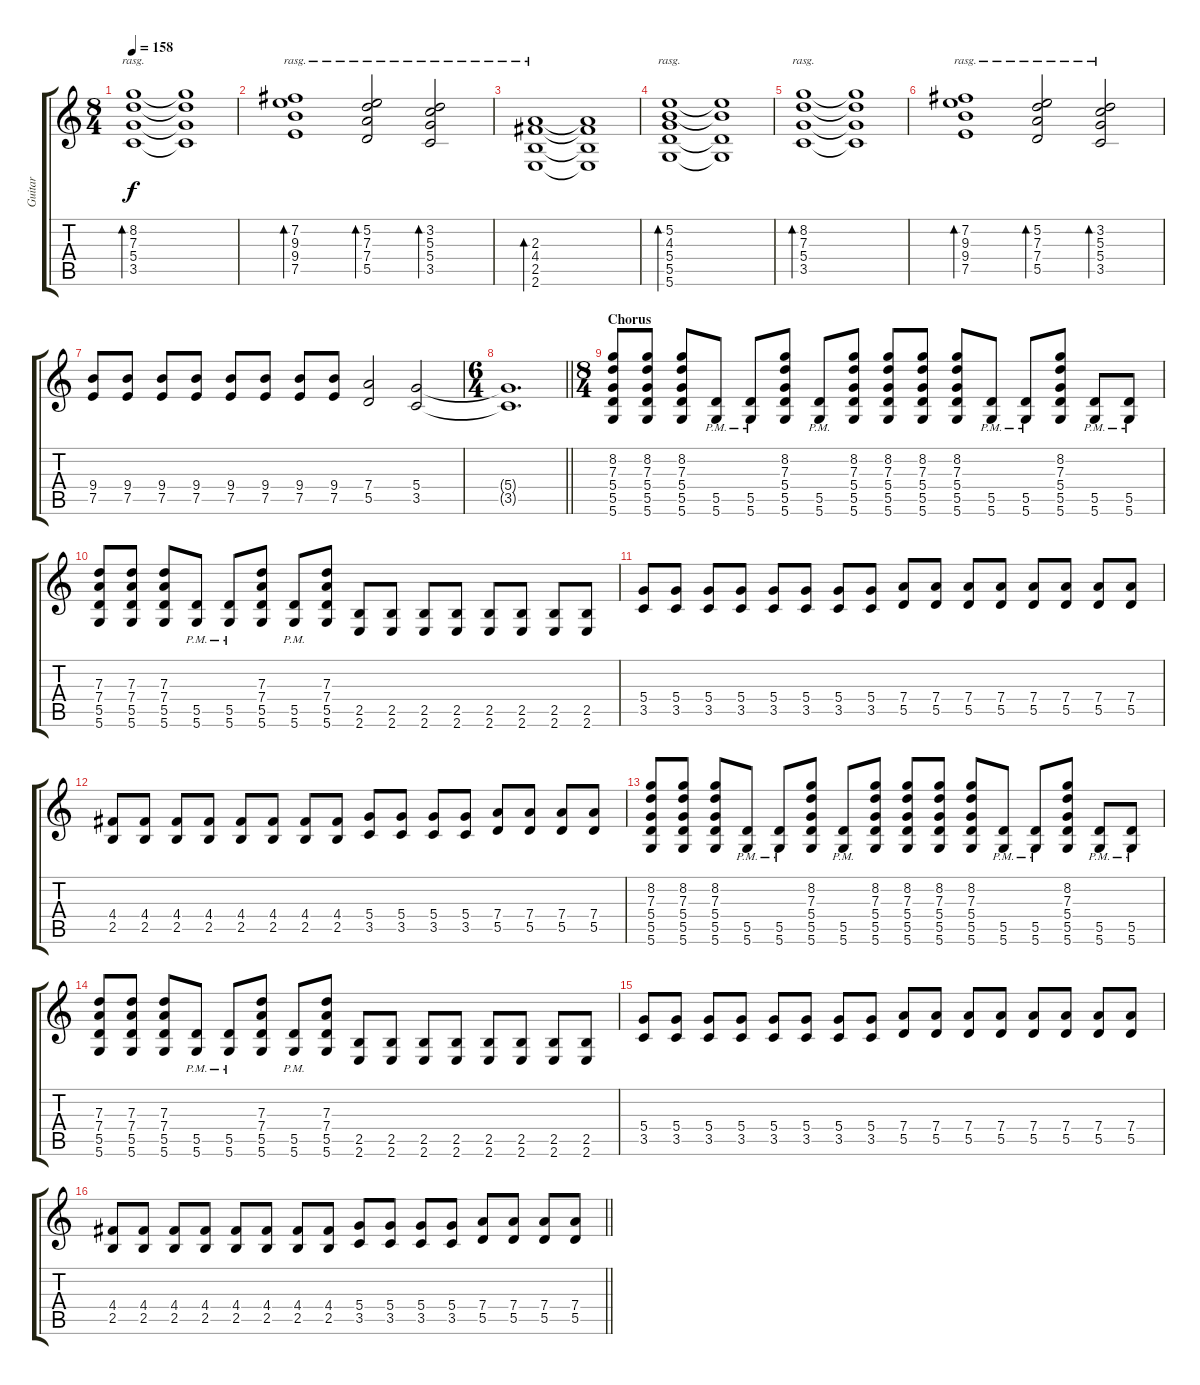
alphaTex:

\track ("Guitar" "Guitar") {instrument distortionguitar}
\staff {score tabs}
\tuning (E4 B3 G3 D3 A2 D2) {hide}
\ts (8 4)
\tempo 158
\clef g2
\ks c
(8.2 7.3 5.4 3.5).1{bd 480 rasg ii dy f} (8.2{t} 7.3{t} 5.4{t} 3.5{t}).1 |
(7.2 9.3 9.4 7.5).1{bd 480 rasg ii} (5.2 7.3 7.4 5.5).2{bd 480 rasg ii} (3.2 5.3 5.4 3.5).2{bd 480 rasg ii} |
(2.3 4.4 2.5 2.6).1{bd 480 rasg ii} (2.3{t} 4.4{t} 2.5{t} 2.6{t}).1 |
(5.2 4.3 5.4 5.5 5.6).1{bd 480 rasg ii} (5.2{t} 4.3{t} 5.5{t} 5.6{t}).1 |
(8.2 7.3 5.4 3.5).1{bd 480 rasg ii} (8.2{t} 7.3{t} 5.4{t} 3.5{t}).1 |
(7.2 9.3 9.4 7.5).1{bd 480 rasg ii} (5.2 7.3 7.4 5.5).2{bd 480 rasg ii} (3.2 5.3 5.4 3.5).2{bd 480 rasg ii} |
(9.4 7.5).8 (9.4 7.5).8 (9.4 7.5).8 (9.4 7.5).8 (9.4 7.5).8 (9.4 7.5).8 (9.4 7.5).8 (9.4 7.5).8 (7.4 5.5).2 (5.4 3.5).2 |
\ts (6 4)
\barLineRight lightlight
(5.4{t} 3.5{t}).1{d} |
\ts (8 4)
\section ("" "Chorus")
(8.2 7.3 5.4 5.5 5.6).8 (8.2 7.3 5.4 5.5 5.6).8 (8.2 7.3 5.4 5.5 5.6).8 (5.5{pm} 5.6{pm}).8 (5.5{pm} 5.6{pm}).8 (8.2 7.3 5.4 5.5 5.6).8 (5.5{pm} 5.6{pm}).8 (8.2 7.3 5.4 5.5 5.6).8 (8.2 7.3 5.4 5.5 5.6).8 (8.2 7.3 5.4 5.5 5.6).8 (8.2 7.3 5.4 5.5 5.6).8 (5.5{pm} 5.6{pm}).8 (5.5{pm} 5.6{pm}).8 (8.2 7.3 5.4 5.5 5.6).8 (5.5{pm} 5.6{pm}).8 (5.5{pm} 5.6{pm}).8 |
(7.3 7.4 5.5 5.6).8 (7.3 7.4 5.5 5.6).8 (7.3 7.4 5.5 5.6).8 (5.5{pm} 5.6{pm}).8 (5.5{pm} 5.6{pm}).8 (7.3 7.4 5.5 5.6).8 (5.5{pm} 5.6{pm}).8 (7.3 7.4 5.5 5.6).8 (2.5 2.6).8 (2.5 2.6).8 (2.5 2.6).8 (2.5 2.6).8 (2.5 2.6).8 (2.5 2.6).8 (2.5 2.6).8 (2.5 2.6).8 |
(5.4 3.5).8 (5.4 3.5).8 (5.4 3.5).8 (5.4 3.5).8 (5.4 3.5).8 (5.4 3.5).8 (5.4 3.5).8 (5.4 3.5).8 (7.4 5.5).8 (7.4 5.5).8 (7.4 5.5).8 (7.4 5.5).8 (7.4 5.5).8 (7.4 5.5).8 (7.4 5.5).8 (7.4 5.5).8 |
(4.4 2.5).8 (4.4 2.5).8 (4.4 2.5).8 (4.4 2.5).8 (4.4 2.5).8 (4.4 2.5).8 (4.4 2.5).8 (4.4 2.5).8 (5.4 3.5).8 (5.4 3.5).8 (5.4 3.5).8 (5.4 3.5).8 (7.4 5.5).8 (7.4 5.5).8 (7.4 5.5).8 (7.4 5.5).8 |
(8.2 7.3 5.4 5.5 5.6).8 (8.2 7.3 5.4 5.5 5.6).8 (8.2 7.3 5.4 5.5 5.6).8 (5.5{pm} 5.6{pm}).8 (5.5{pm} 5.6{pm}).8 (8.2 7.3 5.4 5.5 5.6).8 (5.5{pm} 5.6{pm}).8 (8.2 7.3 5.4 5.5 5.6).8 (8.2 7.3 5.4 5.5 5.6).8 (8.2 7.3 5.4 5.5 5.6).8 (8.2 7.3 5.4 5.5 5.6).8 (5.5{pm} 5.6{pm}).8 (5.5{pm} 5.6{pm}).8 (8.2 7.3 5.4 5.5 5.6).8 (5.5{pm} 5.6{pm}).8 (5.5{pm} 5.6{pm}).8 |
(7.3 7.4 5.5 5.6).8 (7.3 7.4 5.5 5.6).8 (7.3 7.4 5.5 5.6).8 (5.5{pm} 5.6{pm}).8 (5.5{pm} 5.6{pm}).8 (7.3 7.4 5.5 5.6).8 (5.5{pm} 5.6{pm}).8 (7.3 7.4 5.5 5.6).8 (2.5 2.6).8 (2.5 2.6).8 (2.5 2.6).8 (2.5 2.6).8 (2.5 2.6).8 (2.5 2.6).8 (2.5 2.6).8 (2.5 2.6).8 |
(5.4 3.5).8 (5.4 3.5).8 (5.4 3.5).8 (5.4 3.5).8 (5.4 3.5).8 (5.4 3.5).8 (5.4 3.5).8 (5.4 3.5).8 (7.4 5.5).8 (7.4 5.5).8 (7.4 5.5).8 (7.4 5.5).8 (7.4 5.5).8 (7.4 5.5).8 (7.4 5.5).8 (7.4 5.5).8 |
\barLineRight lightlight
(4.4 2.5).8 (4.4 2.5).8 (4.4 2.5).8 (4.4 2.5).8 (4.4 2.5).8 (4.4 2.5).8 (4.4 2.5).8 (4.4 2.5).8 (5.4 3.5).8 (5.4 3.5).8 (5.4 3.5).8 (5.4 3.5).8 (7.4 5.5).8 (7.4 5.5).8 (7.4 5.5).8 (7.4 5.5).8
